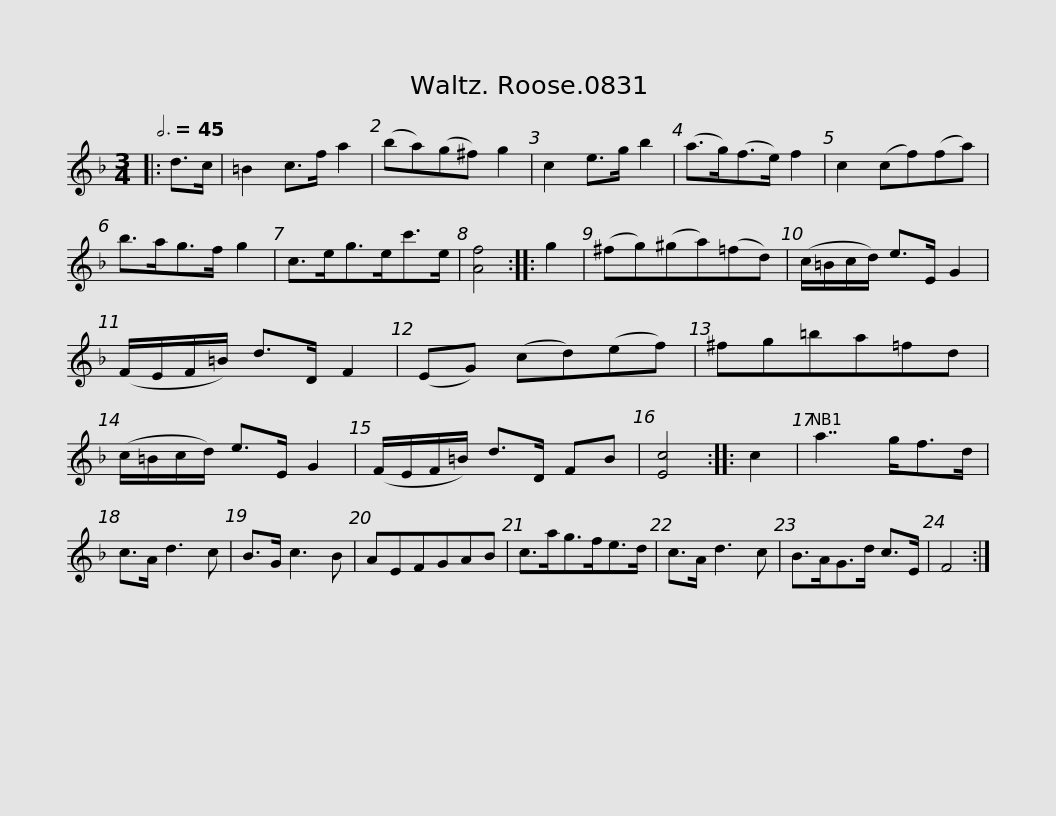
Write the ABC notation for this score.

X:1
L:1/8
Q:3/4=45
M:3/4
I:linebreak $
K:F
V:1 treble
V:1
|: d>c | =B2 c>f a2 | (ba)(g^f) g2 | c2 e>g b2 | (a>g)(f>e) f2 | %5
 c2 (cf)(fa) | b>ag>f g2 | c>eg>ec'>e |$ [Af]4 :: g2 | %10
 (^fg)(^ga)(=fd) | (c/=B/c/d/) e>E G2 | (F/E/F/=B/) d>D F2 | (EG) (cd)(ef) | ^fg=ba=fd |$ %15
 (c/=B/c/d/) e>E G2 | (F/E/F/=B/) d>D FB | [Ec]4 :: c2 | a7/2 g<fd/ | %20
 c>A d3 c | B>G c3 B | AEFGAB |$ c>ag>fe>d | c>A d3 c | %25
 B>AG>d c>E | F4 :| %27
